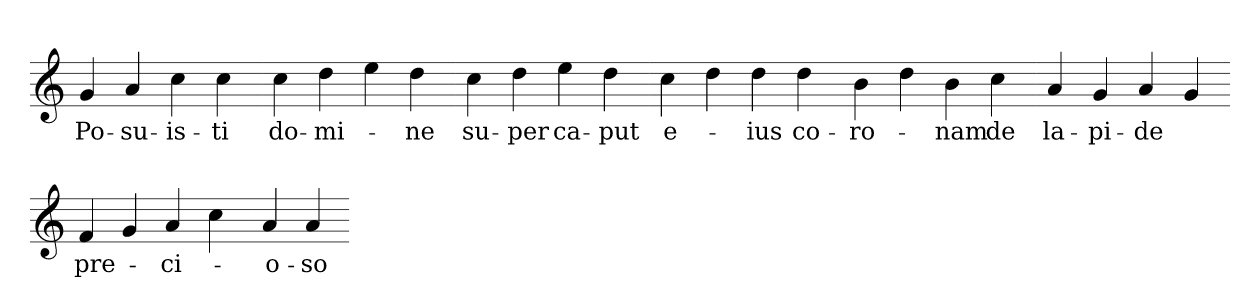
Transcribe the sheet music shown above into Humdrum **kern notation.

**kern	**text
*part1	*part1
*staff1	*staff1
*clefG2	*
=	=
4g	Po-
4a	su-
4cc	is-
4cc	ti
=-	=-
4cc	do-
4dd	mi-
4ee	.
4dd	ne
=-	=-
4cc	su-
4dd	per
4ee	ca-
4dd	put
=-	=-
4cc	e-
4dd	.
4dd	ius
4dd	co-
=-	=-
4b	ro-
4dd	.
4b	nam
4cc	de
=-	=-
4a	la-
4g	pi-
4a	de
4g	.
=-	=-
4f	pre-
4g	.
4a	ci-
4cc	.
=-	=-
4a	o-
4a	so
=-	=-
*-	*-
